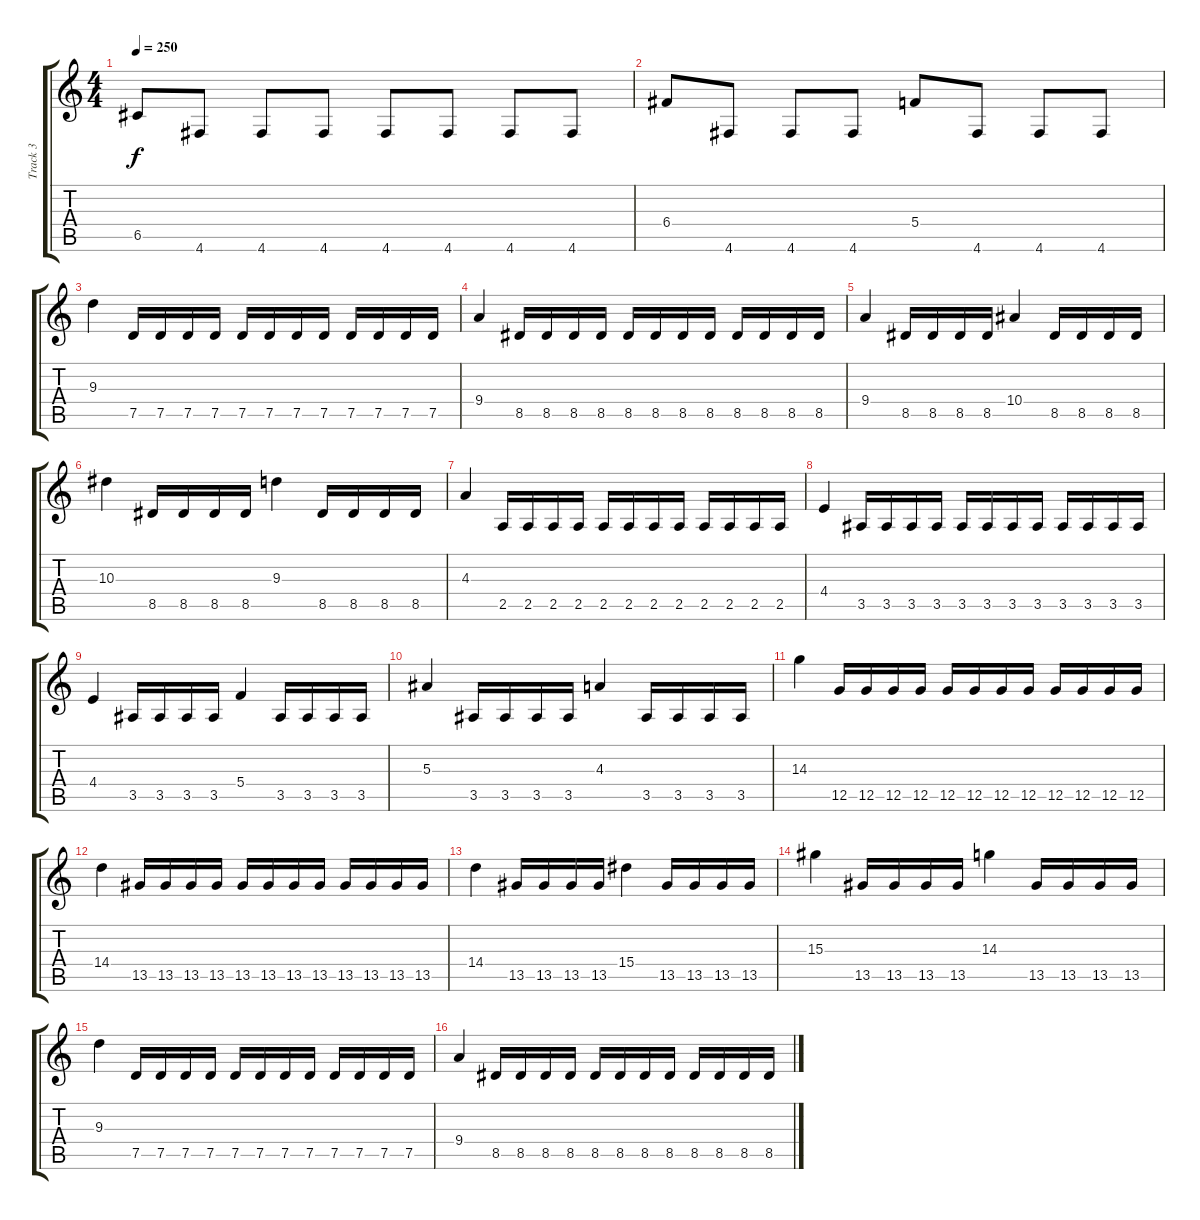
\track ("Track 3" "Track 3") {instrument distortionguitar}
\staff {score tabs}
\tuning (D4 A3 F3 C3 G2 D2) {hide}
\ts (4 4)
\tempo 250
\clef g2
\ks c
6.5.8{dy f} 4.6.8 4.6.8 4.6.8 4.6.8 4.6.8 4.6.8 4.6.8 |
6.4.8 4.6.8 4.6.8 4.6.8 5.4.8 4.6.8 4.6.8 4.6.8 |
9.3.4 7.5.16 7.5.16 7.5.16 7.5.16 7.5.16 7.5.16 7.5.16 7.5.16 7.5.16 7.5.16 7.5.16 7.5.16 |
9.4.4 8.5.16 8.5.16 8.5.16 8.5.16 8.5.16 8.5.16 8.5.16 8.5.16 8.5.16 8.5.16 8.5.16 8.5.16 |
9.4.4 8.5.16 8.5.16 8.5.16 8.5.16 10.4.4 8.5.16 8.5.16 8.5.16 8.5.16 |
10.3.4 8.5.16 8.5.16 8.5.16 8.5.16 9.3.4 8.5.16 8.5.16 8.5.16 8.5.16 |
4.3.4 2.5.16 2.5.16 2.5.16 2.5.16 2.5.16 2.5.16 2.5.16 2.5.16 2.5.16 2.5.16 2.5.16 2.5.16 |
4.4.4 3.5.16 3.5.16 3.5.16 3.5.16 3.5.16 3.5.16 3.5.16 3.5.16 3.5.16 3.5.16 3.5.16 3.5.16 |
4.4.4 3.5.16 3.5.16 3.5.16 3.5.16 5.4.4 3.5.16 3.5.16 3.5.16 3.5.16 |
5.3.4 3.5.16 3.5.16 3.5.16 3.5.16 4.3.4 3.5.16 3.5.16 3.5.16 3.5.16 |
14.3.4 12.5.16 12.5.16 12.5.16 12.5.16 12.5.16 12.5.16 12.5.16 12.5.16 12.5.16 12.5.16 12.5.16 12.5.16 |
14.4.4 13.5.16 13.5.16 13.5.16 13.5.16 13.5.16 13.5.16 13.5.16 13.5.16 13.5.16 13.5.16 13.5.16 13.5.16 |
14.4.4 13.5.16 13.5.16 13.5.16 13.5.16 15.4.4 13.5.16 13.5.16 13.5.16 13.5.16 |
15.3.4 13.5.16 13.5.16 13.5.16 13.5.16 14.3.4 13.5.16 13.5.16 13.5.16 13.5.16 |
9.3.4 7.5.16 7.5.16 7.5.16 7.5.16 7.5.16 7.5.16 7.5.16 7.5.16 7.5.16 7.5.16 7.5.16 7.5.16 |
9.4.4 8.5.16 8.5.16 8.5.16 8.5.16 8.5.16 8.5.16 8.5.16 8.5.16 8.5.16 8.5.16 8.5.16 8.5.16
